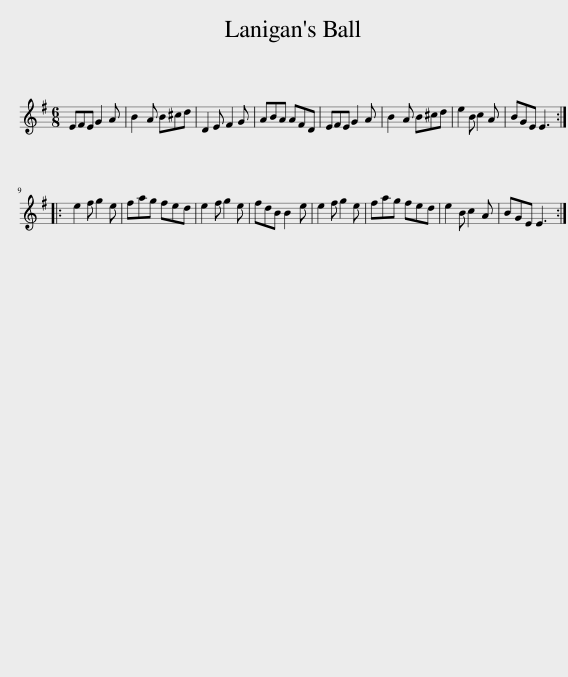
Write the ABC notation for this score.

X:1
L:1/8
M:6/8
I:linebreak $
K:Emin
V:1 treble
V:1
 EFE G2 A | B2 A B^cd | D2 E F2 G | ABA AFD | EFE G2 A | %5
 B2 A B^cd | e2 B c2 A | BGE E3 ::$ e2 f g2 e | fag fed | %10
 e2 f g2 e | fdB B2 e | e2 f g2 e | fag fed | e2 B c2 A | %15
 BGE E3 :| %16
